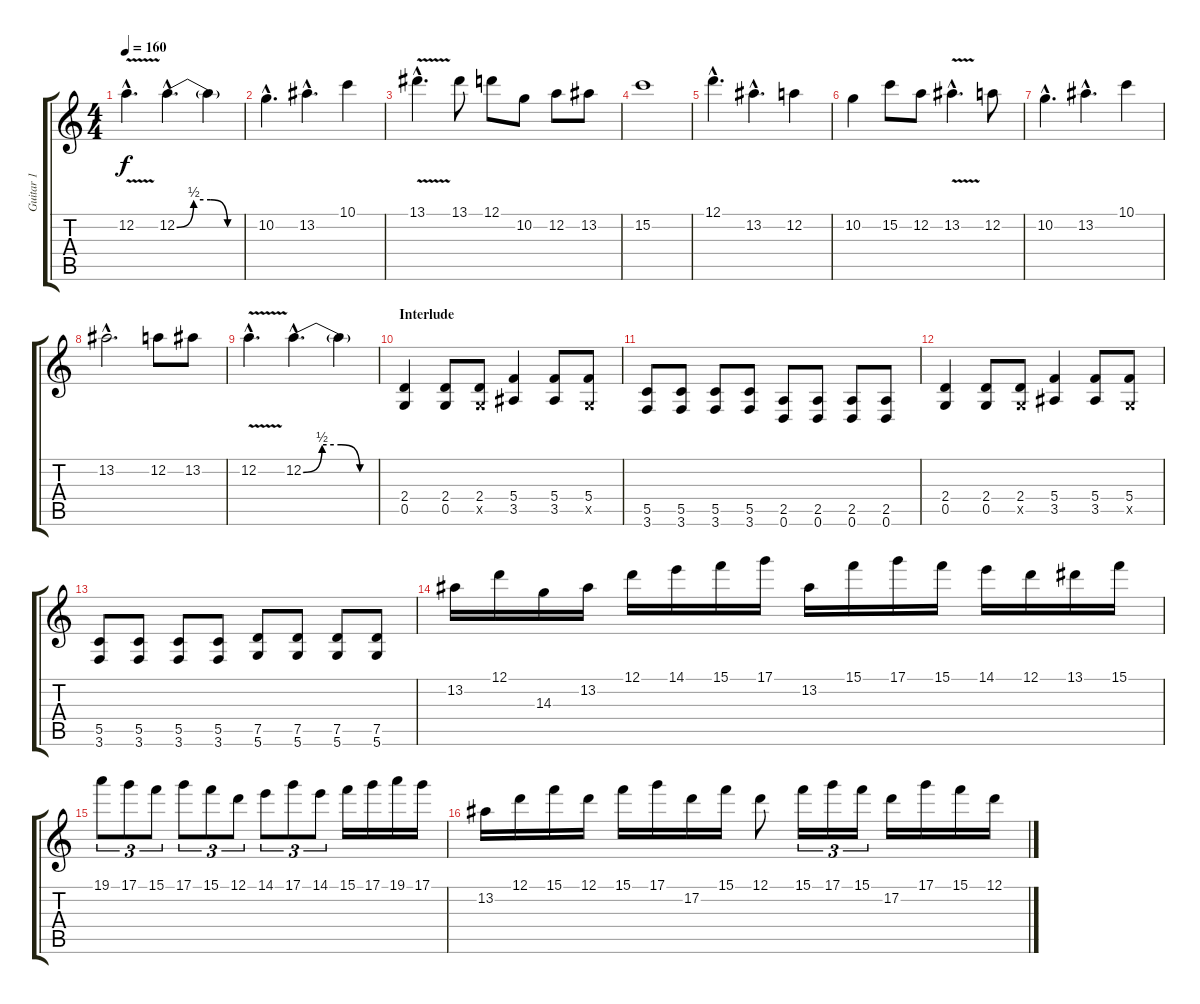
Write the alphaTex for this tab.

\track ("Guitar 1" "Guitar 1") {instrument distortionguitar}
\staff {score tabs}
\tuning (D4 A3 F3 C3 G2 D2) {hide}
\ts (4 4)
\tempo 160
\clef g2
\ks c
12.2{v hac}.4{d dy f} 12.2{be (custom 0 0 15 2 30 2 45 0 60 0) hac}.4{d} 12.2{t}.4 |
10.2{hac}.4{d} 13.2{hac}.4{d} 10.1.4 |
13.1{v hac}.4{d} 13.1.8 12.1.8 10.2.8 12.2.8 13.2.8 |
15.2.1 |
12.1{hac}.4{d} 13.2{hac}.4{d} 12.2.4 |
10.2.4 15.2.8 12.2.8 13.2{v hac}.4{d} 12.2.8 |
10.2{hac}.4{d} 13.2{hac}.4{d} 10.1.4 |
13.2{hac}.2{d} 12.2.8 13.2.8 |
12.2{v hac}.4{d} 12.2{be (custom 0 0 15 2 30 2 45 0 60 0) hac}.4{d} 12.2{t}.4 |
\section ("" "Interlude")
(2.4 0.5).4 (2.4 0.5).8 (2.4 0.5{x}).8 (5.4 3.5).4 (5.4 3.5).8 (5.4 0.5{x}).8 |
(5.5 3.6).8 (5.5 3.6).8 (5.5 3.6).8 (5.5 3.6).8 (2.5 0.6).8 (2.5 0.6).8 (2.5 0.6).8 (2.5 0.6).8 |
(2.4 0.5).4 (2.4 0.5).8 (2.4 0.5{x}).8 (5.4 3.5).4 (5.4 3.5).8 (5.4 0.5{x}).8 |
(5.5 3.6).8 (5.5 3.6).8 (5.5 3.6).8 (5.5 3.6).8 (7.5 5.6).8 (7.5 5.6).8 (7.5 5.6).8 (7.5 5.6).8 |
13.2.16 12.1.16 14.3.16 13.2.16 12.1.16 14.1.16 15.1.16 17.1.16 13.2.16 15.1.16 17.1.16 15.1.16 14.1.16 12.1.16 13.1.16 15.1.16 |
19.1.8{tu (3 2)} 17.1.8{tu (3 2)} 15.1.8{tu (3 2)} 17.1.8{tu (3 2)} 15.1.8{tu (3 2)} 12.1.8{tu (3 2)} 14.1.8{tu (3 2)} 17.1.8{tu (3 2)} 14.1.8{tu (3 2)} 15.1.16 17.1.16 19.1.16 17.1.16 |
13.2.16 12.1.16 15.1.16 12.1.16 15.1.16 17.1.16 17.2.16 15.1.16 12.1.8 15.1.16{tu (3 2)} 17.1.16{tu (3 2)} 15.1.16{tu (3 2)} 17.2.16 17.1.16 15.1.16 12.1.16
